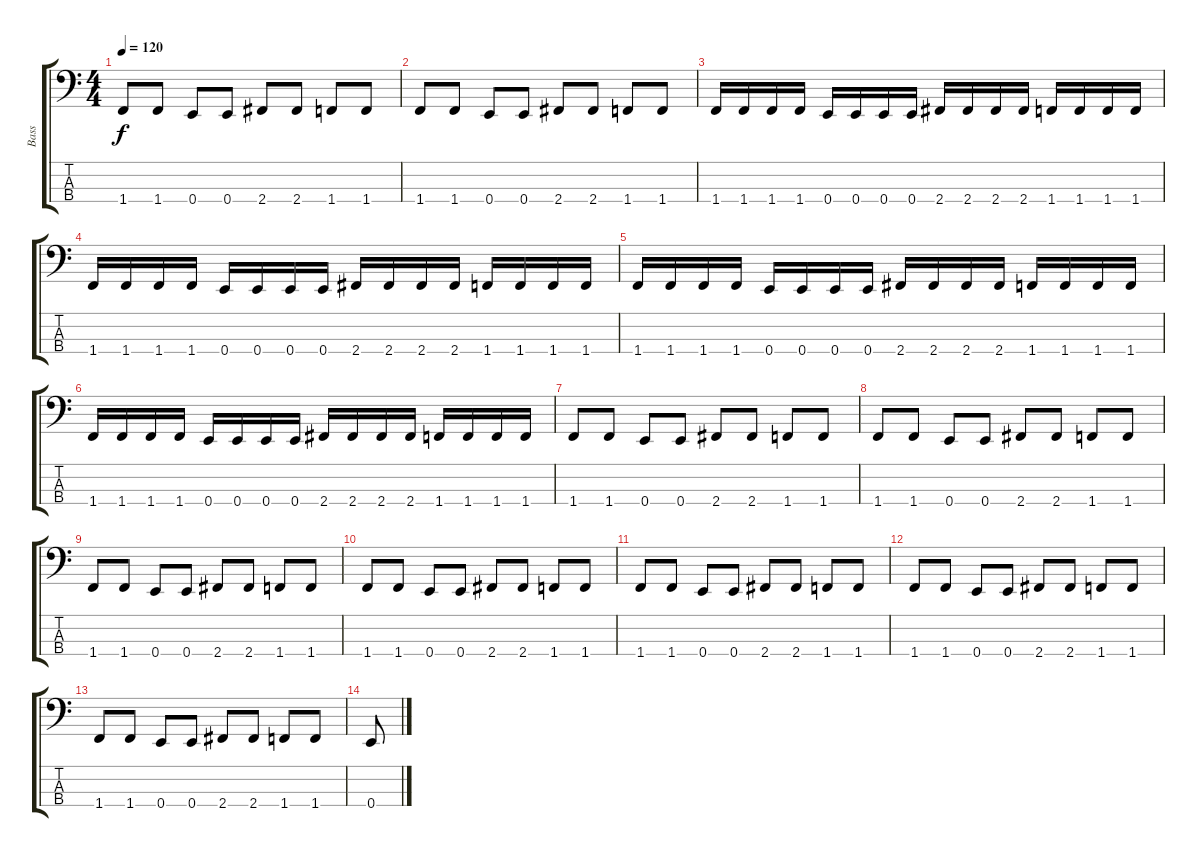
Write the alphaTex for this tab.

\track ("Bass" "Bass") {instrument distortionguitar}
\staff {score tabs}
\tuning (G2 D2 A1 E1) {hide}
\ts (4 4)
\tempo 120
\clef f4
\ks c
1.4.8{dy f} 1.4.8 0.4.8 0.4.8 2.4.8 2.4.8 1.4.8 1.4.8 |
1.4.8 1.4.8 0.4.8 0.4.8 2.4.8 2.4.8 1.4.8 1.4.8 |
1.4.16 1.4.16 1.4.16 1.4.16 0.4.16 0.4.16 0.4.16 0.4.16 2.4.16 2.4.16 2.4.16 2.4.16 1.4.16 1.4.16 1.4.16 1.4.16 |
1.4.16 1.4.16 1.4.16 1.4.16 0.4.16 0.4.16 0.4.16 0.4.16 2.4.16 2.4.16 2.4.16 2.4.16 1.4.16 1.4.16 1.4.16 1.4.16 |
1.4.16 1.4.16 1.4.16 1.4.16 0.4.16 0.4.16 0.4.16 0.4.16 2.4.16 2.4.16 2.4.16 2.4.16 1.4.16 1.4.16 1.4.16 1.4.16 |
1.4.16 1.4.16 1.4.16 1.4.16 0.4.16 0.4.16 0.4.16 0.4.16 2.4.16 2.4.16 2.4.16 2.4.16 1.4.16 1.4.16 1.4.16 1.4.16 |
1.4.8 1.4.8 0.4.8 0.4.8 2.4.8 2.4.8 1.4.8 1.4.8 |
1.4.8 1.4.8 0.4.8 0.4.8 2.4.8 2.4.8 1.4.8 1.4.8 |
1.4.8 1.4.8 0.4.8 0.4.8 2.4.8 2.4.8 1.4.8 1.4.8 |
1.4.8 1.4.8 0.4.8 0.4.8 2.4.8 2.4.8 1.4.8 1.4.8 |
1.4.8 1.4.8 0.4.8 0.4.8 2.4.8 2.4.8 1.4.8 1.4.8 |
1.4.8 1.4.8 0.4.8 0.4.8 2.4.8 2.4.8 1.4.8 1.4.8 |
1.4.8 1.4.8 0.4.8 0.4.8 2.4.8 2.4.8 1.4.8 1.4.8 |
0.4.8
